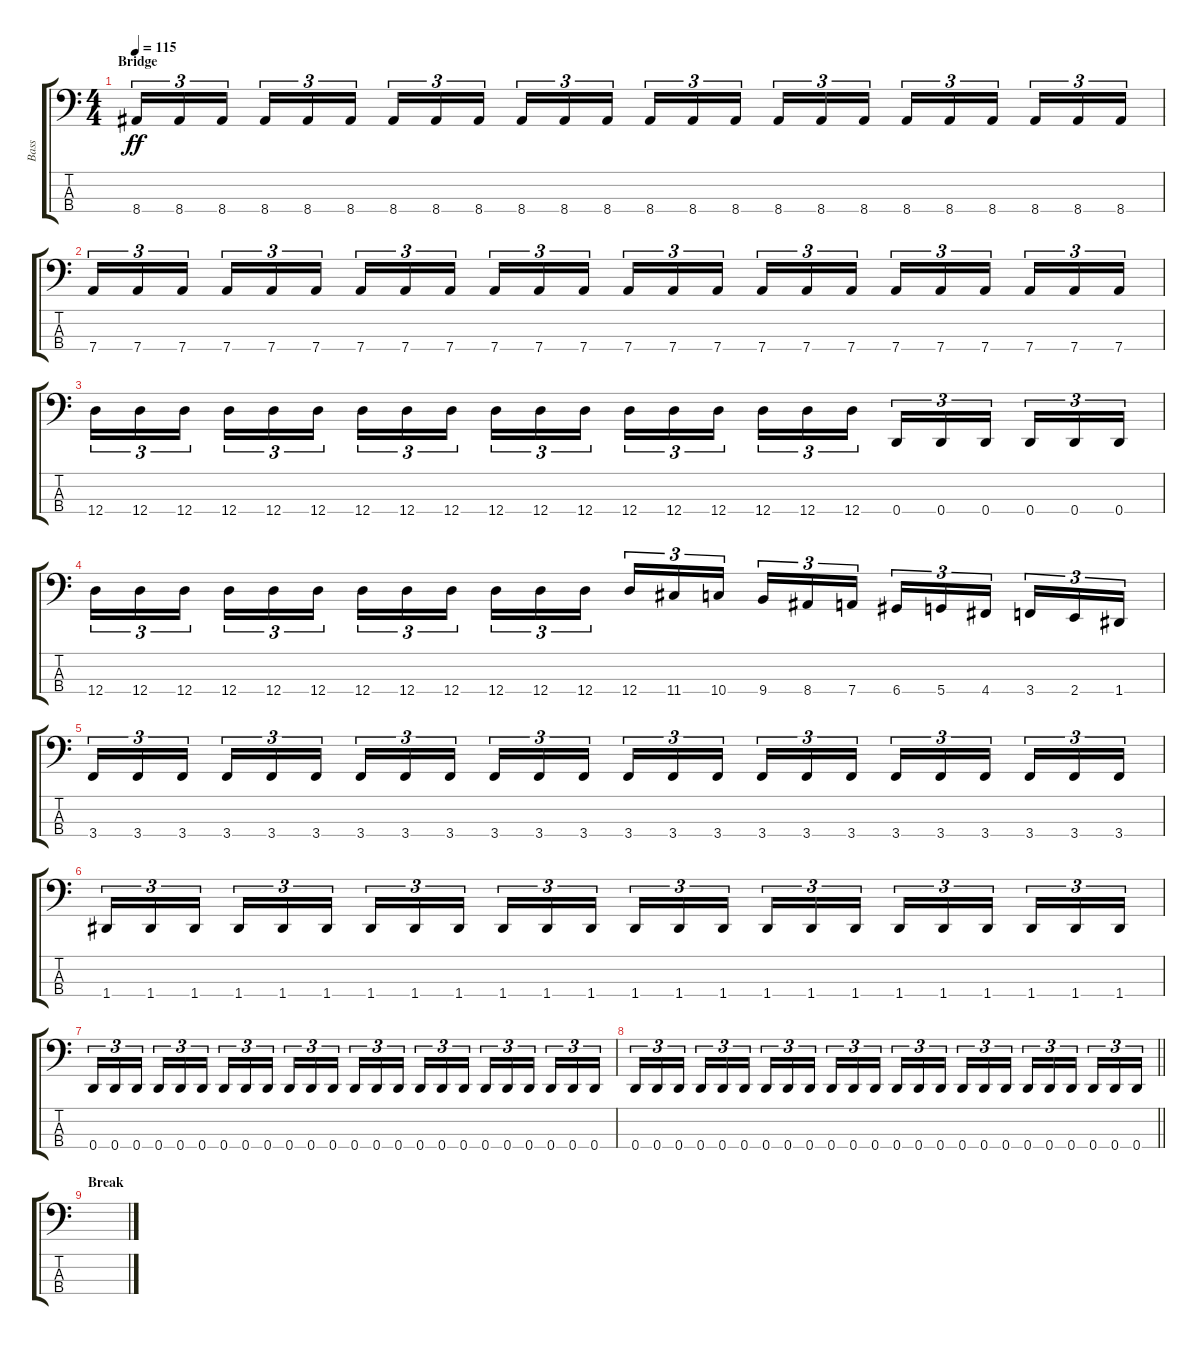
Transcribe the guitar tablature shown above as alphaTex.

\track ("Bass" "Bass") {instrument electricbasspick}
\staff {score tabs}
\tuning (F2 C2 G1 D1) {hide}
\ts (4 4)
\section ("" "Bridge")
\tempo 115
\clef f4
\ks c
8.4.16{tu (3 2) dy ff} 8.4.16{tu (3 2)} 8.4.16{tu (3 2) beam splitsecondary} 8.4.16{tu (3 2)} 8.4.16{tu (3 2)} 8.4.16{tu (3 2)} 8.4.16{tu (3 2)} 8.4.16{tu (3 2)} 8.4.16{tu (3 2) beam splitsecondary} 8.4.16{tu (3 2)} 8.4.16{tu (3 2)} 8.4.16{tu (3 2)} 8.4.16{tu (3 2)} 8.4.16{tu (3 2)} 8.4.16{tu (3 2) beam splitsecondary} 8.4.16{tu (3 2)} 8.4.16{tu (3 2)} 8.4.16{tu (3 2)} 8.4.16{tu (3 2)} 8.4.16{tu (3 2)} 8.4.16{tu (3 2) beam splitsecondary} 8.4.16{tu (3 2)} 8.4.16{tu (3 2)} 8.4.16{tu (3 2)} |
7.4.16{tu (3 2)} 7.4.16{tu (3 2)} 7.4.16{tu (3 2) beam splitsecondary} 7.4.16{tu (3 2)} 7.4.16{tu (3 2)} 7.4.16{tu (3 2)} 7.4.16{tu (3 2)} 7.4.16{tu (3 2)} 7.4.16{tu (3 2) beam splitsecondary} 7.4.16{tu (3 2)} 7.4.16{tu (3 2)} 7.4.16{tu (3 2)} 7.4.16{tu (3 2)} 7.4.16{tu (3 2)} 7.4.16{tu (3 2) beam splitsecondary} 7.4.16{tu (3 2)} 7.4.16{tu (3 2)} 7.4.16{tu (3 2)} 7.4.16{tu (3 2)} 7.4.16{tu (3 2)} 7.4.16{tu (3 2) beam splitsecondary} 7.4.16{tu (3 2)} 7.4.16{tu (3 2)} 7.4.16{tu (3 2)} |
12.4.16{tu (3 2)} 12.4.16{tu (3 2)} 12.4.16{tu (3 2) beam splitsecondary} 12.4.16{tu (3 2)} 12.4.16{tu (3 2)} 12.4.16{tu (3 2)} 12.4.16{tu (3 2)} 12.4.16{tu (3 2)} 12.4.16{tu (3 2) beam splitsecondary} 12.4.16{tu (3 2)} 12.4.16{tu (3 2)} 12.4.16{tu (3 2)} 12.4.16{tu (3 2)} 12.4.16{tu (3 2)} 12.4.16{tu (3 2) beam splitsecondary} 12.4.16{tu (3 2)} 12.4.16{tu (3 2)} 12.4.16{tu (3 2)} 0.4.16{tu (3 2)} 0.4.16{tu (3 2)} 0.4.16{tu (3 2) beam splitsecondary} 0.4.16{tu (3 2)} 0.4.16{tu (3 2)} 0.4.16{tu (3 2)} |
12.4.16{tu (3 2)} 12.4.16{tu (3 2)} 12.4.16{tu (3 2) beam splitsecondary} 12.4.16{tu (3 2)} 12.4.16{tu (3 2)} 12.4.16{tu (3 2)} 12.4.16{tu (3 2)} 12.4.16{tu (3 2)} 12.4.16{tu (3 2) beam splitsecondary} 12.4.16{tu (3 2)} 12.4.16{tu (3 2)} 12.4.16{tu (3 2)} 12.4.16{tu (3 2)} 11.4.16{tu (3 2)} 10.4.16{tu (3 2) beam splitsecondary} 9.4.16{tu (3 2)} 8.4.16{tu (3 2)} 7.4.16{tu (3 2)} 6.4.16{tu (3 2)} 5.4.16{tu (3 2)} 4.4.16{tu (3 2) beam splitsecondary} 3.4.16{tu (3 2)} 2.4.16{tu (3 2)} 1.4.16{tu (3 2)} |
3.4.16{tu (3 2)} 3.4.16{tu (3 2)} 3.4.16{tu (3 2) beam splitsecondary} 3.4.16{tu (3 2)} 3.4.16{tu (3 2)} 3.4.16{tu (3 2)} 3.4.16{tu (3 2)} 3.4.16{tu (3 2)} 3.4.16{tu (3 2) beam splitsecondary} 3.4.16{tu (3 2)} 3.4.16{tu (3 2)} 3.4.16{tu (3 2)} 3.4.16{tu (3 2)} 3.4.16{tu (3 2)} 3.4.16{tu (3 2) beam splitsecondary} 3.4.16{tu (3 2)} 3.4.16{tu (3 2)} 3.4.16{tu (3 2)} 3.4.16{tu (3 2)} 3.4.16{tu (3 2)} 3.4.16{tu (3 2) beam splitsecondary} 3.4.16{tu (3 2)} 3.4.16{tu (3 2)} 3.4.16{tu (3 2)} |
1.4.16{tu (3 2)} 1.4.16{tu (3 2)} 1.4.16{tu (3 2) beam splitsecondary} 1.4.16{tu (3 2)} 1.4.16{tu (3 2)} 1.4.16{tu (3 2)} 1.4.16{tu (3 2)} 1.4.16{tu (3 2)} 1.4.16{tu (3 2) beam splitsecondary} 1.4.16{tu (3 2)} 1.4.16{tu (3 2)} 1.4.16{tu (3 2)} 1.4.16{tu (3 2)} 1.4.16{tu (3 2)} 1.4.16{tu (3 2) beam splitsecondary} 1.4.16{tu (3 2)} 1.4.16{tu (3 2)} 1.4.16{tu (3 2)} 1.4.16{tu (3 2)} 1.4.16{tu (3 2)} 1.4.16{tu (3 2) beam splitsecondary} 1.4.16{tu (3 2)} 1.4.16{tu (3 2)} 1.4.16{tu (3 2)} |
0.4.16{tu (3 2)} 0.4.16{tu (3 2)} 0.4.16{tu (3 2) beam splitsecondary} 0.4.16{tu (3 2)} 0.4.16{tu (3 2)} 0.4.16{tu (3 2)} 0.4.16{tu (3 2)} 0.4.16{tu (3 2)} 0.4.16{tu (3 2) beam splitsecondary} 0.4.16{tu (3 2)} 0.4.16{tu (3 2)} 0.4.16{tu (3 2)} 0.4.16{tu (3 2)} 0.4.16{tu (3 2)} 0.4.16{tu (3 2) beam splitsecondary} 0.4.16{tu (3 2)} 0.4.16{tu (3 2)} 0.4.16{tu (3 2)} 0.4.16{tu (3 2)} 0.4.16{tu (3 2)} 0.4.16{tu (3 2) beam splitsecondary} 0.4.16{tu (3 2)} 0.4.16{tu (3 2)} 0.4.16{tu (3 2)} |
\barLineRight lightlight
0.4.16{tu (3 2)} 0.4.16{tu (3 2)} 0.4.16{tu (3 2) beam splitsecondary} 0.4.16{tu (3 2)} 0.4.16{tu (3 2)} 0.4.16{tu (3 2)} 0.4.16{tu (3 2)} 0.4.16{tu (3 2)} 0.4.16{tu (3 2) beam splitsecondary} 0.4.16{tu (3 2)} 0.4.16{tu (3 2)} 0.4.16{tu (3 2)} 0.4.16{tu (3 2)} 0.4.16{tu (3 2)} 0.4.16{tu (3 2) beam splitsecondary} 0.4.16{tu (3 2)} 0.4.16{tu (3 2)} 0.4.16{tu (3 2)} 0.4.16{tu (3 2)} 0.4.16{tu (3 2)} 0.4.16{tu (3 2) beam splitsecondary} 0.4.16{tu (3 2)} 0.4.16{tu (3 2)} 0.4.16{tu (3 2)} |
\section ("" "Break")
